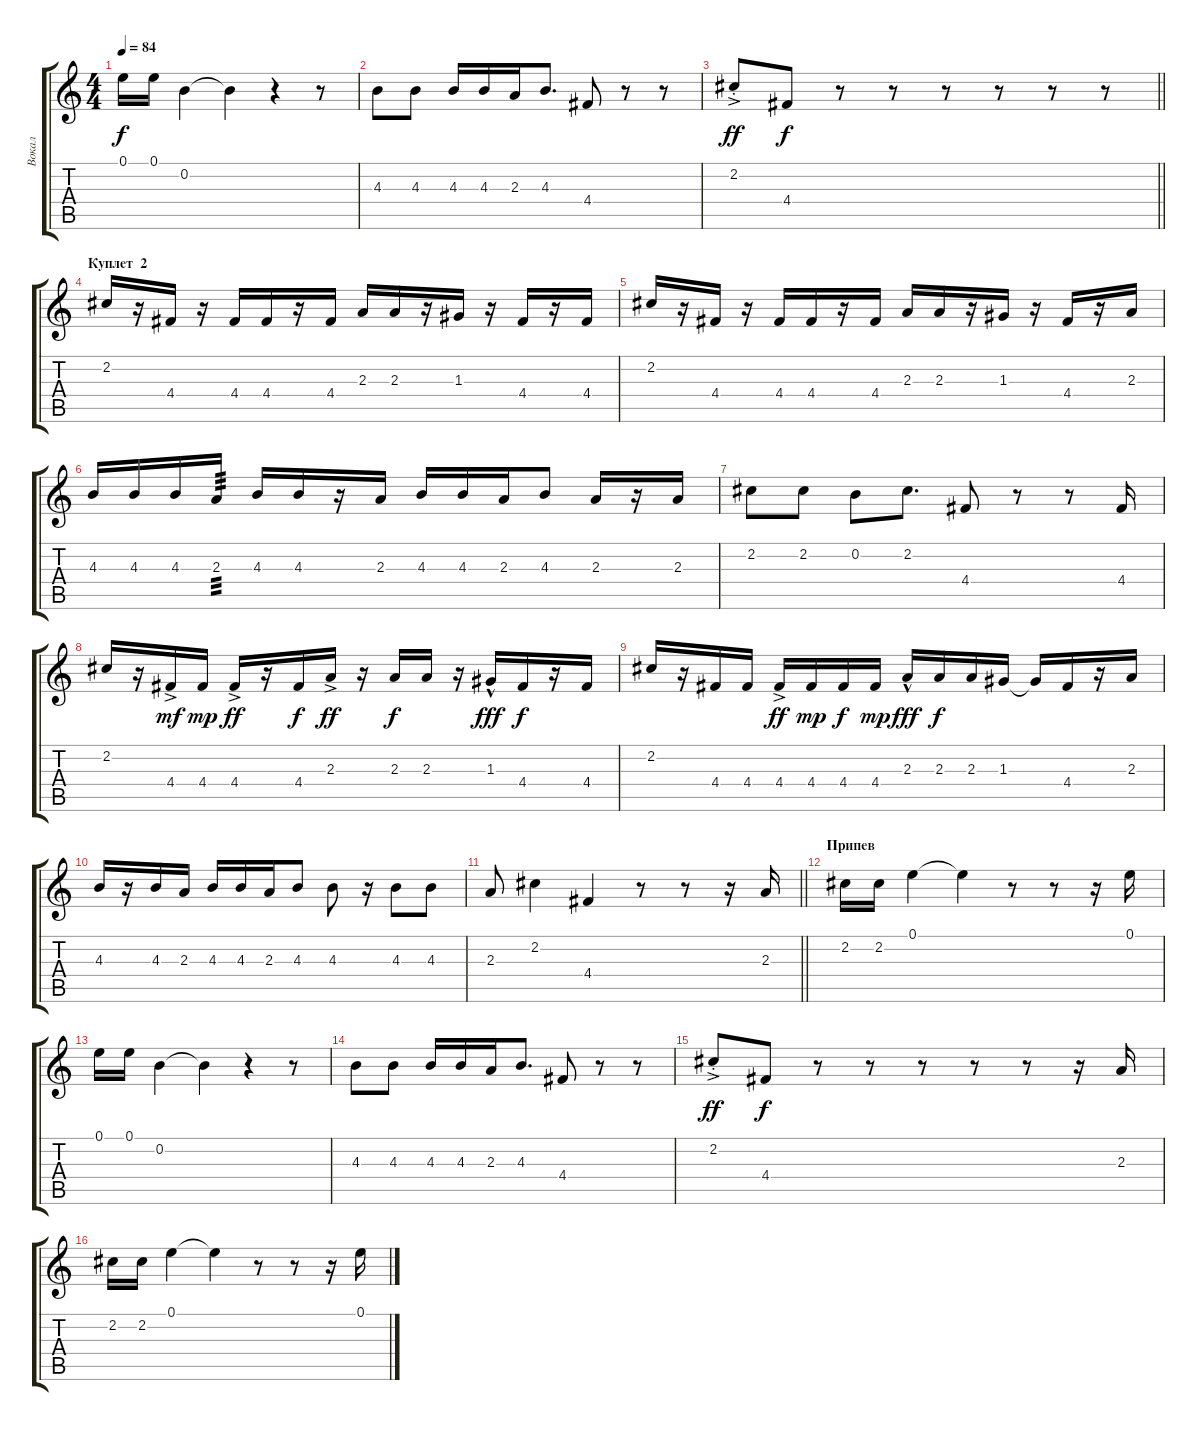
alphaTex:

\track ("Вокал" "Вокал") {instrument electricguitarjazz}
\staff {score tabs}
\tuning (E4 B3 G3 D3 A2 E2) {hide}
\ts (4 4)
\tempo 84
\clef g2
\ks c
0.1.16{dy f} 0.1.16 0.2.4 0.2{t}.4 r.4 r.8 |
4.3.8 4.3.8 4.3.16 4.3.16 2.3.16 4.3.8{d} 4.4.8 r.8 r.8 |
\barLineRight lightlight
2.2{ac st}.8{dy ff} 4.4.8{dy f} r.8 r.8 r.8 r.8 r.8 r.8 |
\section ("" "Куплет  2")
2.2.16 r.16 4.4.16 r.16 4.4.16 4.4.16 r.16 4.4.16 2.3.16 2.3.16 r.16 1.3.16 r.16 4.4.16 r.16 4.4.16 |
2.2.16 r.16 4.4.16 r.16 4.4.16 4.4.16 r.16 4.4.16 2.3.16 2.3.16 r.16 1.3.16 r.16 4.4.16 r.16 2.3.16 |
4.3.16 4.3.16 4.3.16 2.3.16{tp 3} 4.3.16 4.3.16 r.16 2.3.16 4.3.16 4.3.16 2.3.16 4.3.8 2.3.16 r.16 2.3.16 |
2.2.8 2.2.8 0.2.8 2.2.8{d} 4.4.8 r.8 r.8 4.4.16 |
2.2.16 r.16 4.4{ac}.16{dy mf} 4.4.16{dy mp} 4.4{ac}.16{dy ff} r.16 4.4.16{dy f} 2.3{ac}.16{dy ff} r.16 2.3.16{dy f} 2.3.16 r.16 1.3{hac}.16{dy fff} 4.4.16{dy f} r.16 4.4.16 |
2.2.16 r.16 4.4.16 4.4.16 4.4{ac}.16{dy ff} 4.4.16{dy mp} 4.4.16{dy f} 4.4.16{dy mp} 2.3{hac}.16{dy fff} 2.3.16{dy f} 2.3.16 1.3.16 1.3{t}.16 4.4.16 r.16 2.3.16 |
4.3.16 r.16 4.3.16 2.3.16 4.3.16 4.3.16 2.3.16 4.3.8 4.3.8 r.16 4.3.8 4.3.8 |
\barLineRight lightlight
2.3.8 2.2.4 4.4.4 r.8 r.8 r.16 2.3.16 |
\section ("" "Припев")
2.2.16 2.2.16 0.1.4 0.1{t}.4 r.8 r.8 r.16 0.1.16 |
0.1.16 0.1.16 0.2.4 0.2{t}.4 r.4 r.8 |
4.3.8 4.3.8 4.3.16 4.3.16 2.3.16 4.3.8{d} 4.4.8 r.8 r.8 |
2.2{ac st}.8{dy ff} 4.4.8{dy f} r.8 r.8 r.8 r.8 r.8 r.16 2.3.16 |
2.2.16 2.2.16 0.1.4 0.1{t}.4 r.8 r.8 r.16 0.1.16
